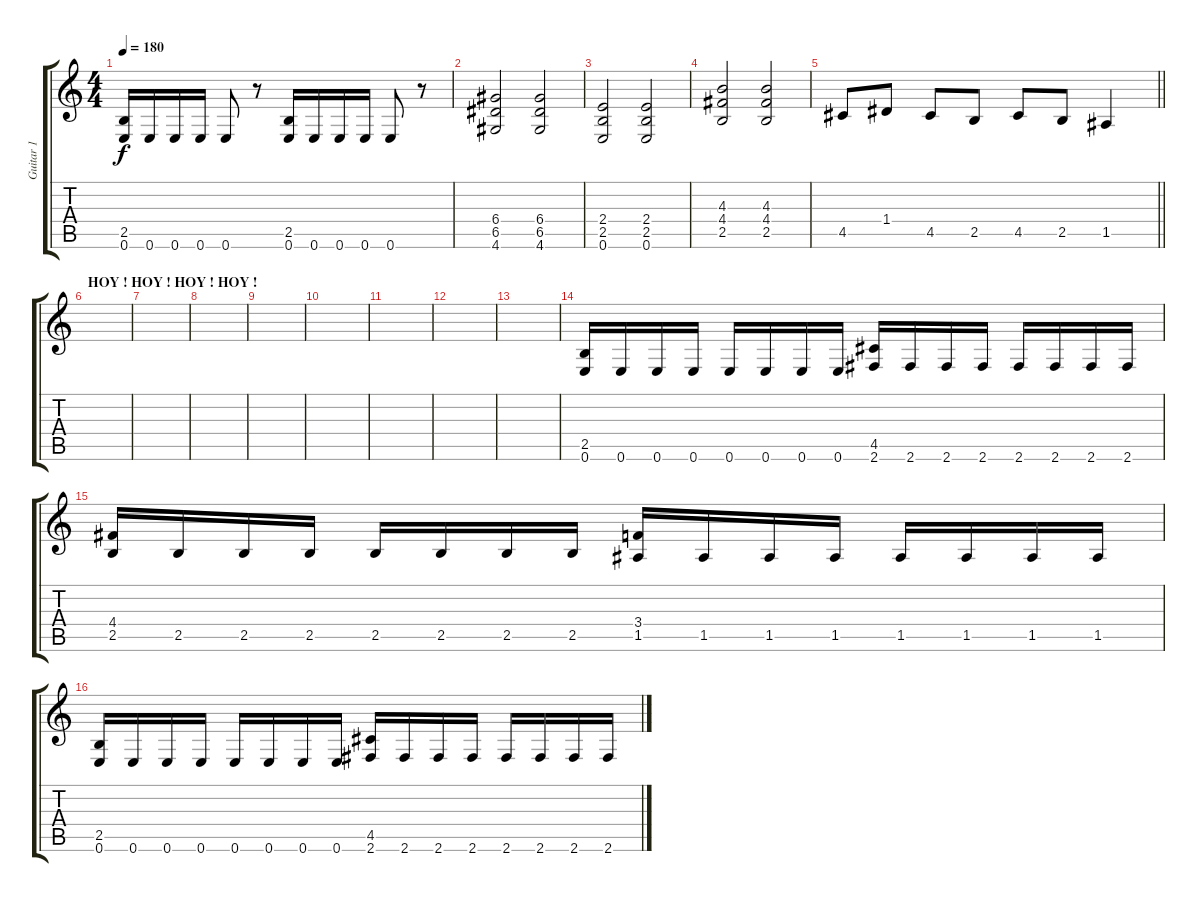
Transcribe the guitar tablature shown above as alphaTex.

\track ("Guitar 1" "Guitar 1") {instrument distortionguitar}
\staff {score tabs}
\tuning (E4 B3 G3 D3 A2 E2) {hide}
\ts (4 4)
\tempo 180
\clef g2
\ks c
(2.5 0.6).16{dy f} 0.6.16 0.6.16 0.6.16 0.6.8 r.8 (2.5 0.6).16 0.6.16 0.6.16 0.6.16 0.6.8 r.8 |
(6.4 6.5 4.6).2 (6.4 6.5 4.6).2 |
(2.4 2.5 0.6).2 (2.4 2.5 0.6).2 |
(4.3 4.4 2.5).2 (4.3 4.4 2.5).2 |
\barLineRight lightlight
4.5.8 1.4.8 4.5.8 2.5.8 4.5.8 2.5.8 1.5.4 |
\section ("" "HOY ! HOY ! HOY ! HOY !")
|
|
|
|
|
|
|
|
(2.5 0.6).16 0.6.16 0.6.16 0.6.16 0.6.16 0.6.16 0.6.16 0.6.16 (4.5 2.6).16 2.6.16 2.6.16 2.6.16 2.6.16 2.6.16 2.6.16 2.6.16 |
(4.4 2.5).16 2.5.16 2.5.16 2.5.16 2.5.16 2.5.16 2.5.16 2.5.16 (3.4 1.5).16 1.5.16 1.5.16 1.5.16 1.5.16 1.5.16 1.5.16 1.5.16 |
(2.5 0.6).16 0.6.16 0.6.16 0.6.16 0.6.16 0.6.16 0.6.16 0.6.16 (4.5 2.6).16 2.6.16 2.6.16 2.6.16 2.6.16 2.6.16 2.6.16 2.6.16
